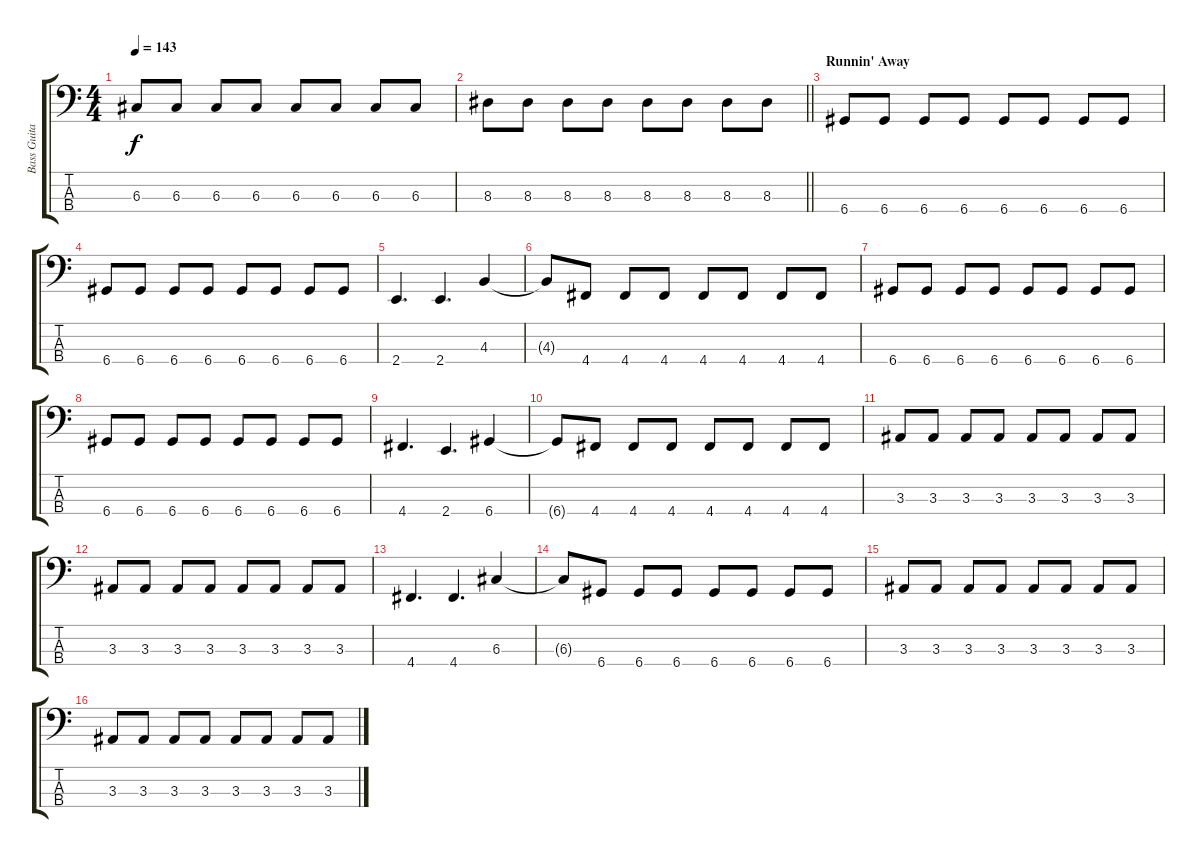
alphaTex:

\track ("Bass Guitar" "Bass Guita") {instrument electricbassfinger}
\staff {score tabs}
\tuning (F2 C2 G1 D1) {hide}
\ts (4 4)
\tempo 143
\clef f4
\ks c
6.3.8{dy f} 6.3.8 6.3.8 6.3.8 6.3.8 6.3.8 6.3.8 6.3.8 |
\barLineRight lightlight
8.3.8 8.3.8 8.3.8 8.3.8 8.3.8 8.3.8 8.3.8 8.3.8 |
\section ("" "Runnin' Away")
6.4.8 6.4.8 6.4.8 6.4.8 6.4.8 6.4.8 6.4.8 6.4.8 |
6.4.8 6.4.8 6.4.8 6.4.8 6.4.8 6.4.8 6.4.8 6.4.8 |
2.4.4{d} 2.4.4{d} 4.3.4 |
4.3{t}.8 4.4.8 4.4.8 4.4.8 4.4.8 4.4.8 4.4.8 4.4.8 |
6.4.8 6.4.8 6.4.8 6.4.8 6.4.8 6.4.8 6.4.8 6.4.8 |
6.4.8 6.4.8 6.4.8 6.4.8 6.4.8 6.4.8 6.4.8 6.4.8 |
4.4.4{d} 2.4.4{d} 6.4.4 |
6.4{t}.8 4.4.8 4.4.8 4.4.8 4.4.8 4.4.8 4.4.8 4.4.8 |
3.3.8 3.3.8 3.3.8 3.3.8 3.3.8 3.3.8 3.3.8 3.3.8 |
3.3.8 3.3.8 3.3.8 3.3.8 3.3.8 3.3.8 3.3.8 3.3.8 |
4.4.4{d} 4.4.4{d} 6.3.4 |
6.3{t}.8 6.4.8 6.4.8 6.4.8 6.4.8 6.4.8 6.4.8 6.4.8 |
3.3.8 3.3.8 3.3.8 3.3.8 3.3.8 3.3.8 3.3.8 3.3.8 |
3.3.8 3.3.8 3.3.8 3.3.8 3.3.8 3.3.8 3.3.8 3.3.8
